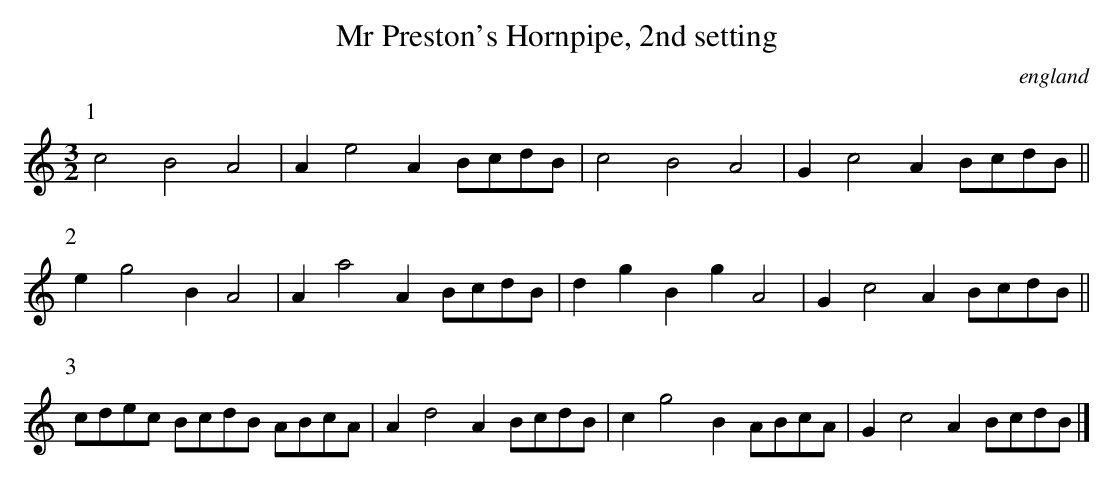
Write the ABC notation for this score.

X:1
T:Mr Preston's Hornpipe, 2nd setting
O:england
M:3/2
L:1/8
K:C
P:1
c4 B4 A4 | A2 e4 A2 BcdB |\
c4 B4 A4 | G2 c4 A2 BcdB ||
P:2
e2 g4    B2 A4 | A2 a4 A2 BcdB |\
d2 g2 B2 g2 A4 | G2 c4 A2 BcdB ||
P:3
cdec BcdB ABcA | A2 d4 A2 BcdB |\
c2 g4  B2 ABcA | G2 c4 A2 BcdB |]
